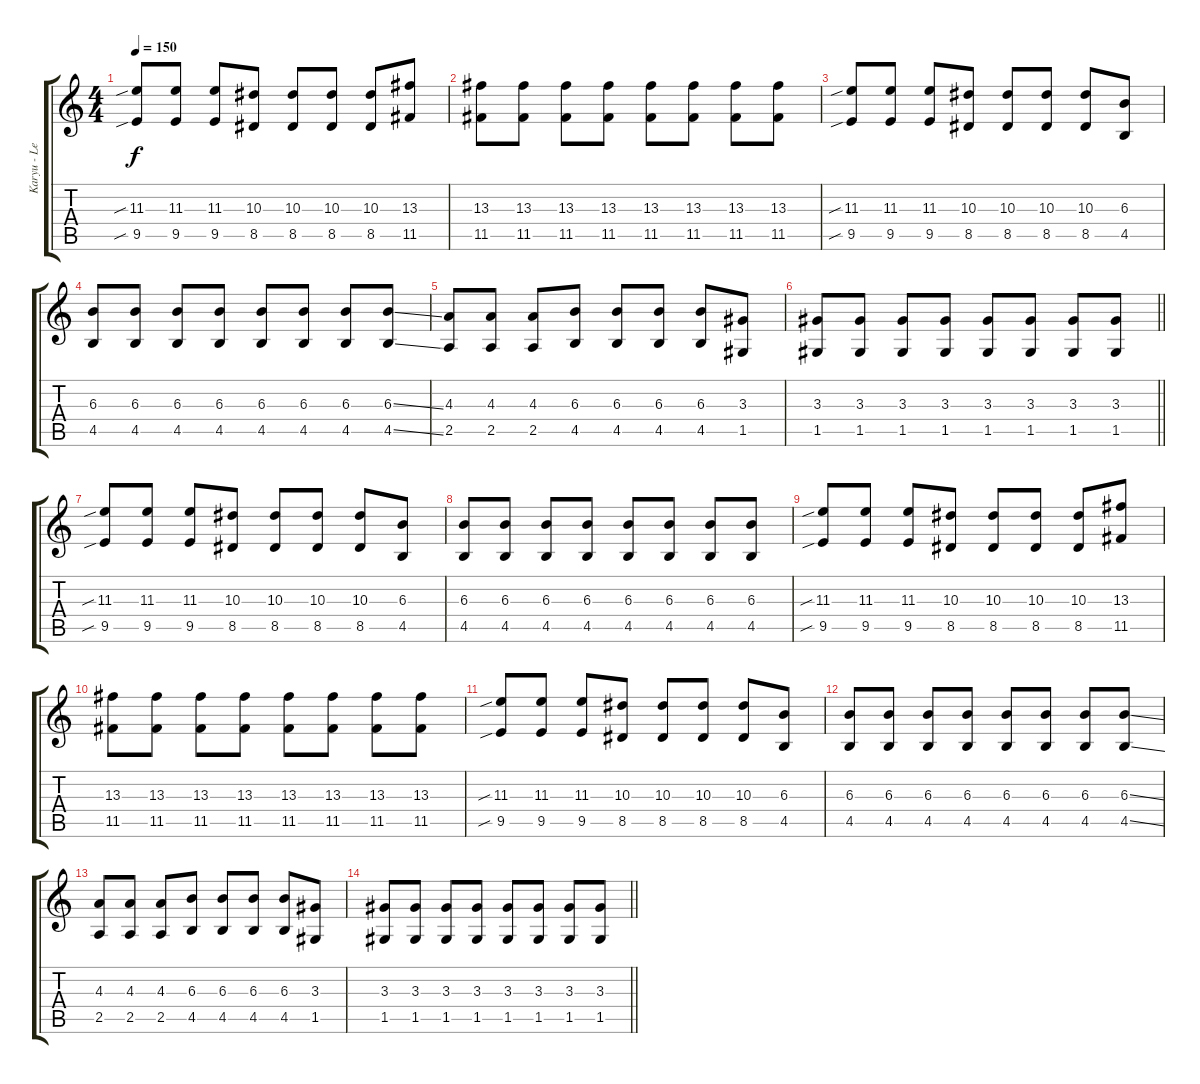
\track ("Karyu - Lead Guitar" "Karyu - Le") {instrument distortionguitar}
\staff {score tabs}
\tuning (D4 A3 F3 C3 G2 D2) {hide}
\ts (4 4)
\tempo 150
\clef g2
\ks c
(11.3{sib} 9.5{sib}).8{dy f} (11.3 9.5).8 (11.3 9.5).8 (10.3 8.5).8 (10.3 8.5).8 (10.3 8.5).8 (10.3 8.5).8 (13.3 11.5).8 |
(13.3 11.5).8 (13.3 11.5).8 (13.3 11.5).8 (13.3 11.5).8 (13.3 11.5).8 (13.3 11.5).8 (13.3 11.5).8 (13.3 11.5).8 |
(11.3{sib} 9.5{sib}).8 (11.3 9.5).8 (11.3 9.5).8 (10.3 8.5).8 (10.3 8.5).8 (10.3 8.5).8 (10.3 8.5).8 (6.3 4.5).8 |
(6.3 4.5).8 (6.3 4.5).8 (6.3 4.5).8 (6.3 4.5).8 (6.3 4.5).8 (6.3 4.5).8 (6.3 4.5).8 (6.3{ss} 4.5{ss}).8 |
(4.3 2.5).8 (4.3 2.5).8 (4.3 2.5).8 (6.3 4.5).8 (6.3 4.5).8 (6.3 4.5).8 (6.3 4.5).8 (3.3 1.5).8 |
\barLineRight lightlight
(3.3 1.5).8 (3.3 1.5).8 (3.3 1.5).8 (3.3 1.5).8 (3.3 1.5).8 (3.3 1.5).8 (3.3 1.5).8 (3.3 1.5).8 |
\section ("" "")
(11.3{sib} 9.5{sib}).8 (11.3 9.5).8 (11.3 9.5).8 (10.3 8.5).8 (10.3 8.5).8 (10.3 8.5).8 (10.3 8.5).8 (6.3 4.5).8 |
(6.3 4.5).8 (6.3 4.5).8 (6.3 4.5).8 (6.3 4.5).8 (6.3 4.5).8 (6.3 4.5).8 (6.3 4.5).8 (6.3 4.5).8 |
(11.3{sib} 9.5{sib}).8 (11.3 9.5).8 (11.3 9.5).8 (10.3 8.5).8 (10.3 8.5).8 (10.3 8.5).8 (10.3 8.5).8 (13.3 11.5).8 |
(13.3 11.5).8 (13.3 11.5).8 (13.3 11.5).8 (13.3 11.5).8 (13.3 11.5).8 (13.3 11.5).8 (13.3 11.5).8 (13.3 11.5).8 |
(11.3{sib} 9.5{sib}).8 (11.3 9.5).8 (11.3 9.5).8 (10.3 8.5).8 (10.3 8.5).8 (10.3 8.5).8 (10.3 8.5).8 (6.3 4.5).8 |
(6.3 4.5).8 (6.3 4.5).8 (6.3 4.5).8 (6.3 4.5).8 (6.3 4.5).8 (6.3 4.5).8 (6.3 4.5).8 (6.3{ss} 4.5{ss}).8 |
(4.3 2.5).8 (4.3 2.5).8 (4.3 2.5).8 (6.3 4.5).8 (6.3 4.5).8 (6.3 4.5).8 (6.3 4.5).8 (3.3 1.5).8 |
\barLineRight lightlight
(3.3 1.5).8 (3.3 1.5).8 (3.3 1.5).8 (3.3 1.5).8 (3.3 1.5).8 (3.3 1.5).8 (3.3 1.5).8 (3.3 1.5).8
